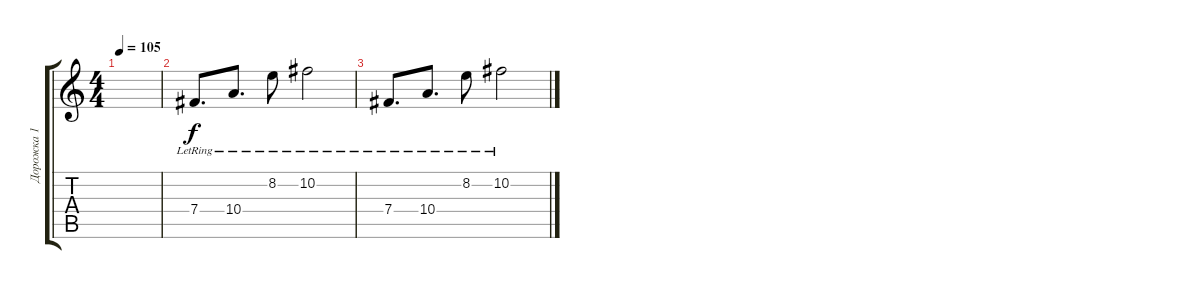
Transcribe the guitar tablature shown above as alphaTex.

\track ("Дорожка 1" "Дорожка 1") {instrument overdrivenguitar}
\staff {score tabs}
\tuning (Db4 Ab3 E3 B2 Gb2 B1) {hide}
\ts (4 4)
\tempo 105
\clef g2
\ks c
|
7.4{lr}.8{d instrument acousticguitarsteel} 10.4{lr}.8{d} 8.2{lr}.8 10.2{lr}.2 |
7.4{lr}.8{d} 10.4{lr}.8{d} 8.2{lr}.8 10.2{lr}.2
